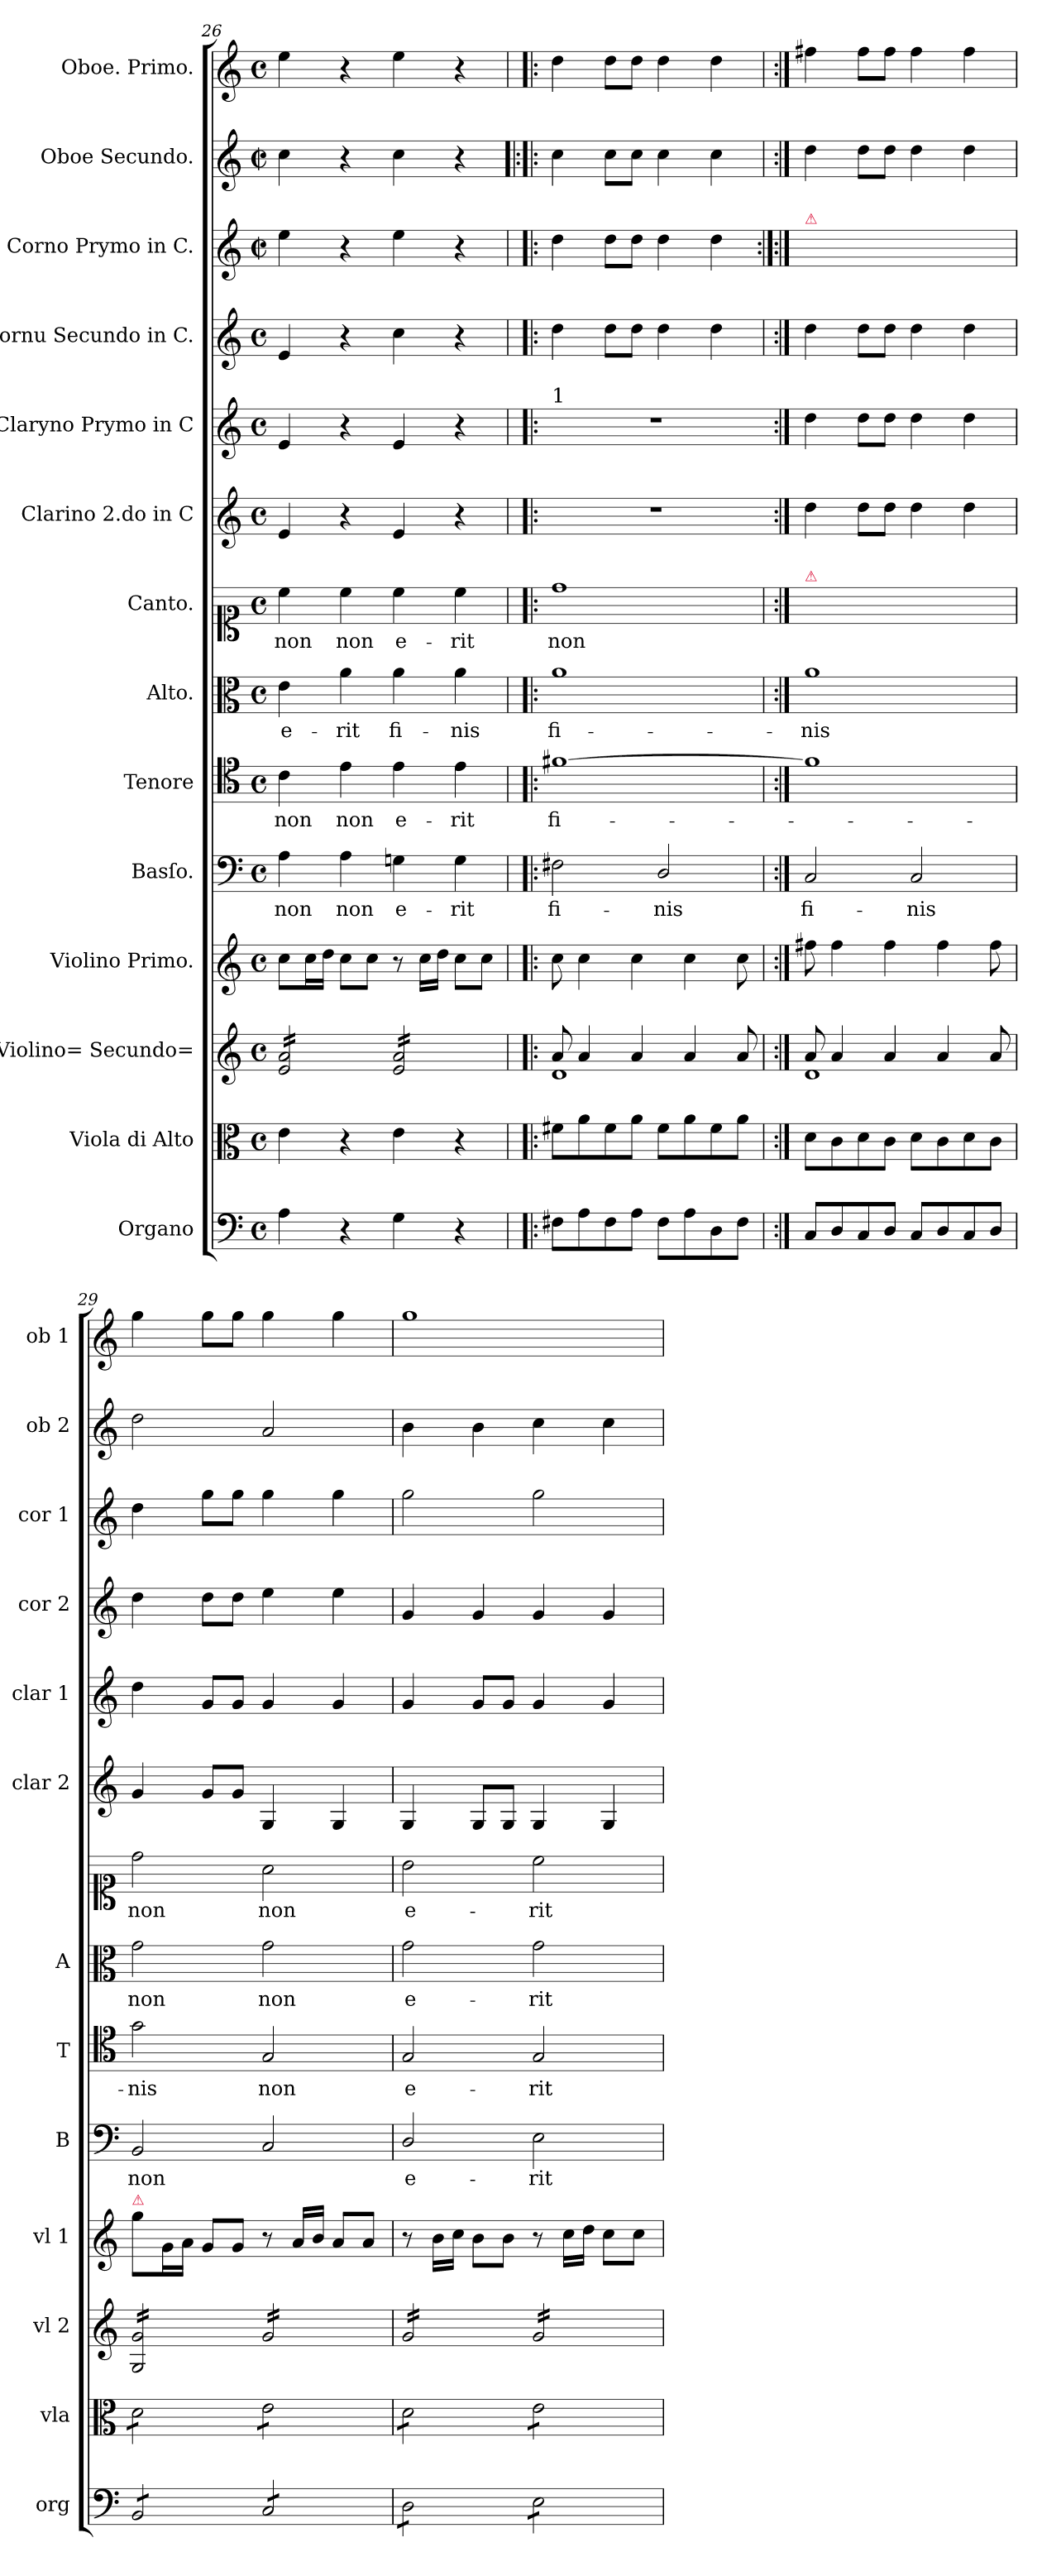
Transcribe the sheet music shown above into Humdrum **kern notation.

**kern	**kern	**kern	**kern	**kern	**text	**kern	**text	**kern	**text	**kern	**text	**kern	**kern	**kern	**kern	**kern	**kern
*part14	*part13	*part12	*part11	*part10	*part10	*part9	*part9	*part8	*part8	*part7	*part7	*part6	*part5	*part4	*part3	*part2	*part1
*staff14	*staff13	*staff12	*staff11	*staff10	*staff10	*staff9	*staff9	*staff8	*staff8	*staff7	*staff7	*staff6	*staff5	*staff4	*staff3	*staff2	*staff1
*I"Organo	*I"Viola di Alto	*I"Violino= Secundo=	*I"Violino Primo.	*I"Basſo.	*	*I"Tenore	*	*I"Alto.	*	*I"Canto.	*	*I"Clarino 2.do in C	*I"Claryno Prymo in C	*I"Cornu Secundo in C.	*I"Corno Prymo in C.	*I"Oboe Secundo.	*I"Oboe. Primo.
*I'org	*I'vla	*I'vl 2	*I'vl 1	*I'B	*	*I'T	*	*I'A	*	*	*	*I'clar 2	*I'clar 1	*I'cor 2	*I'cor 1	*I'ob 2	*I'ob 1
*clefF4	*clefC3	*clefG2	*clefG2	*clefF4	*	*clefC4	*	*clefC3	*	*clefC1	*	*clefG2	*clefG2	*clefG2	*clefG2	*clefG2	*clefG2
*k[]	*k[]	*k[]	*k[]	*k[]	*	*k[]	*	*k[]	*	*k[]	*	*k[]	*k[]	*k[]	*k[]	*k[]	*k[]
*C:	*C:	*C:	*C:	*C:	*	*C:	*	*C:	*	*C:	*	*C:	*C:	*C:	*C:	*C:	*C:
*M2/2	*M2/2	*M2/2	*M2/2	*M2/2	*	*M2/2	*	*M2/2	*	*M2/2	*	*M2/2	*M2/2	*M2/2	*M2/2	*M2/2	*M2/2
*met(c)	*met(c)	*met(c)	*met(c)	*met(c)	*	*met(c)	*	*met(c)	*	*met(c)	*	*met(c)	*met(c)	*met(c)	*met(c|)	*met(c|)	*met(c)
=26	=26	=26	=26	=26	=26	=26	=26	=26	=26	=26	=26	=26	=26	=26	=26	=26	=26
*	*	*tremolo	*	*	*	*	*	*	*	*	*	*	*	*	*	*	*
4A\	4e\	16e/ 16a/LL	8cc\L	4A\	non	4c\	non	4e\	e-	4cc\	non	4e/	4e/	4e/	4ee\	4cc\	4ee\
.	.	16e/ 16a/	.	.	.	.	.	.	.	.	.	.	.	.	.	.	.
.	.	16e/ 16a/	16cc\L	.	.	.	.	.	.	.	.	.	.	.	.	.	.
.	.	16e/ 16a/	16dd\JJ	.	.	.	.	.	.	.	.	.	.	.	.	.	.
!	!	!	!	!	!LO:LY:i	!	!LO:LY:i	!	!	!	!LO:LY:i	!	!	!	!	!	!
4r	4r	16e/ 16a/	8cc\L	4A\	non	4e\	non	4a\	-rit	4cc\	non	4r	4r	4r	4r	4r	4r
.	.	16e/ 16a/	.	.	.	.	.	.	.	.	.	.	.	.	.	.	.
.	.	16e/ 16a/	8cc\J	.	.	.	.	.	.	.	.	.	.	.	.	.	.
.	.	16e/ 16a/JJ	.	.	.	.	.	.	.	.	.	.	.	.	.	.	.
4G\	4e\	16e/ 16a/LL	8r	4Gn\	e-	4e\	e-	4a\	fi-	4cc\	e-	4e/	4e/	4cc\	4ee\	4cc\	4ee\
.	.	16e/ 16a/	.	.	.	.	.	.	.	.	.	.	.	.	.	.	.
.	.	16e/ 16a/	16cc\LL	.	.	.	.	.	.	.	.	.	.	.	.	.	.
.	.	16e/ 16a/	16dd\JJ	.	.	.	.	.	.	.	.	.	.	.	.	.	.
4r	4r	16e/ 16a/	8cc\L	4G\	-rit	4e\	-rit	4a\	-nis	4cc\	-rit	4r	4r	4r	4r	4r	4r
.	.	16e/ 16a/	.	.	.	.	.	.	.	.	.	.	.	.	.	.	.
.	.	16e/ 16a/	8cc\J	.	.	.	.	.	.	.	.	.	.	.	.	.	.
.	.	16e/ 16a/JJ	.	.	.	.	.	.	.	.	.	.	.	.	.	.	.
*	*	*Xtremolo	*	*	*	*	*	*	*	*	*	*	*	*	*	*	*
=27	=27	=27	=27	=27	=27	=27	=27	=27	=27	=27	=27	=27	=27	=27	=27	=27!|:	=27
*	*	*^	*	*	*	*	*	*	*	*	*	*	*	*	*	*	*
!	!	!	!	!	!	!	!	!	!	!	!	!	!	!LO:TX:a:t=1	!	!	!	!
8F#X\L	8f#X\L	8a/	1d	8cc\	2F#X\	fi-	[1f#X	fi-	1a	fi-	1dd	non	1r	1r	4dd\	4dd\	4cc\	4dd\
8A\	8a\	4a/	.	4cc\	.	.	.	.	.	.	.	.	.	.	.	.	.	.
8F#\	8f#\	.	.	.	.	.	.	.	.	.	.	.	.	.	8dd\L	8dd\L	8cc\L	8dd\L
8A\J	8a\J	4a/	.	4cc\	.	.	.	.	.	.	.	.	.	.	8dd\J	8dd\J	8cc\J	8dd\J
8F#\L	8f#\L	.	.	.	2D/	-nis	.	.	.	.	.	.	.	.	4dd\	4dd\	4cc\	4dd\
8A\	8a\	4a/	.	4cc\	.	.	.	.	.	.	.	.	.	.	.	.	.	.
8D\	8f#\	.	.	.	.	.	.	.	.	.	.	.	.	.	4dd\	4dd\	4cc\	4dd\
8F#\J	8a\J	8a/	.	8cc\	.	.	.	.	.	.	.	.	.	.	.	.	.	.
=28	=28	=28	=28	=28	=28	=28	=28	=28	=28	=28	=28	=28	=28	=28	=28	=28:|!	=28	=28
!	!	!	!	!	!	!	!	!	!	!	!	!	!	!	!	!LO:TX:a:color=crimson:t=⚠	!	!
!	!	!	!	!	!	!	!	!	!	!	!LO:TX:a:color=crimson:t=⚠	!	!	!	!	!	!	!
!	!	!	!	!	!	!LO:LY:i	!	!	!	!	!	!	!	!	!	!	!	!
8C/L	8d\L	8a/	1d	8ff#X\	2C/	fi-	1f#]	.	1a	-nis	1ryy	.	4dd\	4dd\	4dd\	4dd\yy	4dd\	4ff#X\
8D/	8c\	4a/	.	4ff#\	.	.	.	.	.	.	.	.	.	.	.	.	.	.
8C/	8d\	.	.	.	.	.	.	.	.	.	.	.	8dd\L	8dd\L	8dd\L	8dd\Lyy	8dd\L	8ff#\L
8D/J	8c\J	4a/	.	4ff#\	.	.	.	.	.	.	.	.	8dd\J	8dd\J	8dd\J	8dd\Jyy	8dd\J	8ff#\J
!	!	!	!	!	!	!LO:LY:i	!	!	!	!	!	!	!	!	!	!	!	!
8C/L	8d\L	.	.	.	2C/	-nis	.	.	.	.	.	.	4dd\	4dd\	4dd\	4dd\yy	4dd\	4ff#\
8D/	8c\	4a/	.	4ff#\	.	.	.	.	.	.	.	.	.	.	.	.	.	.
8C/	8d\	.	.	.	.	.	.	.	.	.	.	.	4dd\	4dd\	4dd\	4dd\yy	4dd\	4ff#\
8D/J	8c\J	8a/	.	8ff#\	.	.	.	.	.	.	.	.	.	.	.	.	.	.
*	*	*v	*v	*	*	*	*	*	*	*	*	*	*	*	*	*	*	*
=29	=29	=29	=29	=29	=29	=29	=29	=29	=29	=29	=29	=29	=29	=29	=29	=29	=29
!	!	!	!LO:TX:a:color=crimson:t=⚠	!	!	!	!	!	!	!	!	!	!	!	!	!	!
*tremolo	*	*	*	*	*	*	*	*	*	*	*	*	*	*	*	*	*
*	*tremolo	*	*	*	*	*	*	*	*	*	*	*	*	*	*	*	*
*	*	*tremolo	*	*	*	*	*	*	*	*	*	*	*	*	*	*	*
8BB/L	8d\L	16G/ 16g/LL	8gg\L	2BB/	non	2g\	-nis	2g\	non	2dd\	non	4g/	4dd\	4dd\	4dd\	2dd\	4gg\
.	.	16G/ 16g/	.	.	.	.	.	.	.	.	.	.	.	.	.	.	.
8BB/	8d\	16G/ 16g/	16g\L	.	.	.	.	.	.	.	.	.	.	.	.	.	.
.	.	16G/ 16g/	16a\JJ	.	.	.	.	.	.	.	.	.	.	.	.	.	.
8BB/	8d\	16G/ 16g/	8g/L	.	.	.	.	.	.	.	.	8g/L	8g/L	8dd\L	8gg\L	.	8gg\L
.	.	16G/ 16g/	.	.	.	.	.	.	.	.	.	.	.	.	.	.	.
8BB/J	8d\J	16G/ 16g/	8g/J	.	.	.	.	.	.	.	.	8g/J	8g/J	8dd\J	8gg\J	.	8gg\J
.	.	16G/ 16g/JJ	.	.	.	.	.	.	.	.	.	.	.	.	.	.	.
!	!	!	!	!	!	!	!	!	!LO:LY:i	!	!	!	!	!	!	!	!
8C/L	8e\L	16g/LL	8r	2C/	.	2G/	non	2g\	non	2a\	non	4G/	4g/	4ee\	4gg\	2a/	4gg\
.	.	16g/	.	.	.	.	.	.	.	.	.	.	.	.	.	.	.
8C/	8e\	16g/	16a/LL	.	.	.	.	.	.	.	.	.	.	.	.	.	.
.	.	16g/	16b/JJ	.	.	.	.	.	.	.	.	.	.	.	.	.	.
8C/	8e\	16g/	8a/L	.	.	.	.	.	.	.	.	4G/	4g/	4ee\	4gg\	.	4gg\
.	.	16g/	.	.	.	.	.	.	.	.	.	.	.	.	.	.	.
8C/J	8e\J	16g/	8a/J	.	.	.	.	.	.	.	.	.	.	.	.	.	.
.	.	16g/JJ	.	.	.	.	.	.	.	.	.	.	.	.	.	.	.
=30	=30	=30	=30	=30	=30	=30	=30	=30	=30	=30	=30	=30	=30	=30	=30	=30	=30
8D\L	8d\L	16g/LL	8r	2D/	e-	2G/	e-	2g\	e-	2b\	e-	4G/	4g/	4g/	2gg\	4b\	1gg
.	.	16g/	.	.	.	.	.	.	.	.	.	.	.	.	.	.	.
8D\	8d\	16g/	16b\LL	.	.	.	.	.	.	.	.	.	.	.	.	.	.
.	.	16g/	16cc\JJ	.	.	.	.	.	.	.	.	.	.	.	.	.	.
8D\	8d\	16g/	8b\L	.	.	.	.	.	.	.	.	8G/L	8g/L	4g/	.	4b\	.
.	.	16g/	.	.	.	.	.	.	.	.	.	.	.	.	.	.	.
8D\J	8d\J	16g/	8b\J	.	.	.	.	.	.	.	.	8G/J	8g/J	.	.	.	.
.	.	16g/JJ	.	.	.	.	.	.	.	.	.	.	.	.	.	.	.
8E\L	8e\L	16g/LL	8r	2E\	-rit	2G/	-rit	2g\	-rit	2cc\	-rit	4G/	4g/	4g/	2gg\	4cc\	.
.	.	16g/	.	.	.	.	.	.	.	.	.	.	.	.	.	.	.
8E\	8e\	16g/	16cc\LL	.	.	.	.	.	.	.	.	.	.	.	.	.	.
.	.	16g/	16dd\JJ	.	.	.	.	.	.	.	.	.	.	.	.	.	.
8E\	8e\	16g/	8cc\L	.	.	.	.	.	.	.	.	4G/	4g/	4g/	.	4cc\	.
.	.	16g/	.	.	.	.	.	.	.	.	.	.	.	.	.	.	.
8E\J	8e\J	16g/	8cc\J	.	.	.	.	.	.	.	.	.	.	.	.	.	.
*	*Xtremolo	*	*	*	*	*	*	*	*	*	*	*	*	*	*	*	*
*Xtremolo	*	*	*	*	*	*	*	*	*	*	*	*	*	*	*	*	*
.	.	16g/JJ	.	.	.	.	.	.	.	.	.	.	.	.	.	.	.
*	*	*Xtremolo	*	*	*	*	*	*	*	*	*	*	*	*	*	*	*
=	=	=	=	=	=	=	=	=	=	=	=	=	=	=	=	=	=
*-	*-	*-	*-	*-	*-	*-	*-	*-	*-	*-	*-	*-	*-	*-	*-	*-	*-
